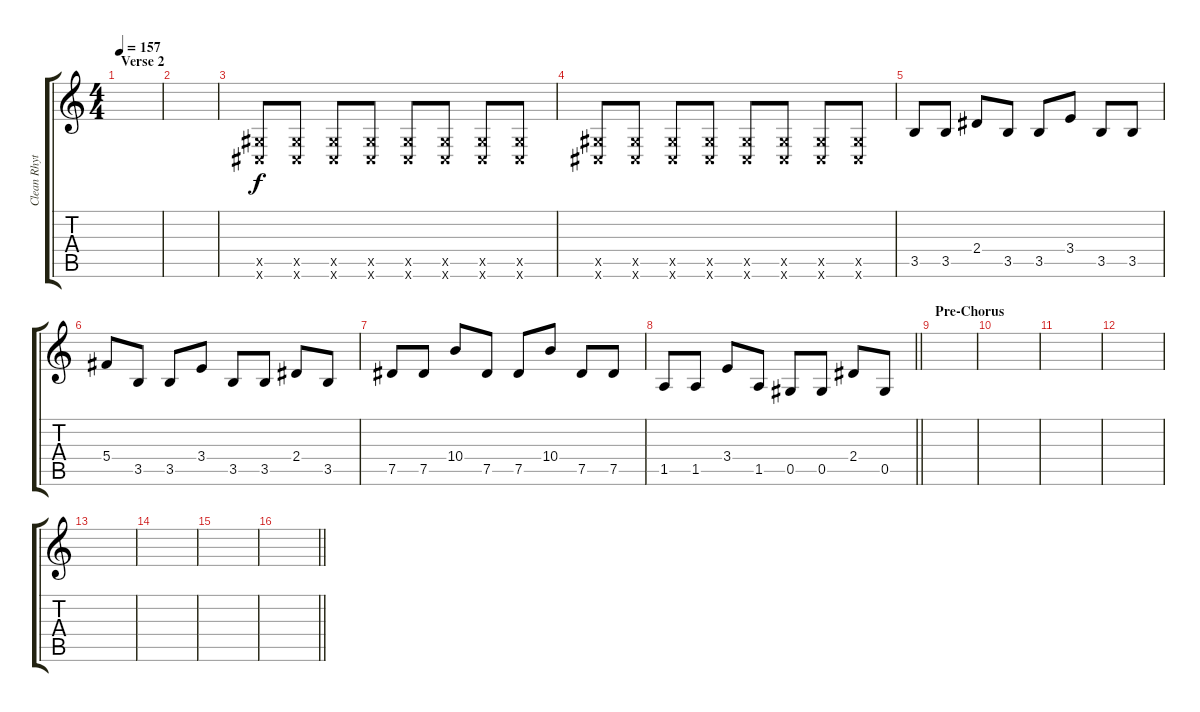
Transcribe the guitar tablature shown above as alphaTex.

\track ("Clean Rhytm Guitar [L]" "Clean Rhyt") {instrument electricguitarclean}
\staff {score tabs}
\tuning (Eb4 Bb3 Gb3 Db3 Ab2 Db2) {hide}
\ts (4 4)
\section ("" "Verse 2")
\tempo 157
\clef g2
\ks c
|
|
(0.5{x} 0.6{x}).8 (0.5{x} 0.6{x}).8 (0.5{x} 0.6{x}).8 (0.5{x} 0.6{x}).8 (0.5{x} 0.6{x}).8 (0.5{x} 0.6{x}).8 (0.5{x} 0.6{x}).8 (0.5{x} 0.6{x}).8 |
(0.5{x} 0.6{x}).8 (0.5{x} 0.6{x}).8 (0.5{x} 0.6{x}).8 (0.5{x} 0.6{x}).8 (0.5{x} 0.6{x}).8 (0.5{x} 0.6{x}).8 (0.5{x} 0.6{x}).8 (0.5{x} 0.6{x}).8 |
3.5.8 3.5.8 2.4.8 3.5.8 3.5.8 3.4.8 3.5.8 3.5.8 |
5.4.8 3.5.8 3.5.8 3.4.8 3.5.8 3.5.8 2.4.8 3.5.8 |
7.5.8 7.5.8 10.4.8 7.5.8 7.5.8 10.4.8 7.5.8 7.5.8 |
\barLineRight lightlight
1.5.8 1.5.8 3.4.8 1.5.8 0.5.8 0.5.8 2.4.8 0.5.8 |
\section ("" "Pre-Chorus")
|
|
|
|
|
|
|
\barLineRight lightlight
